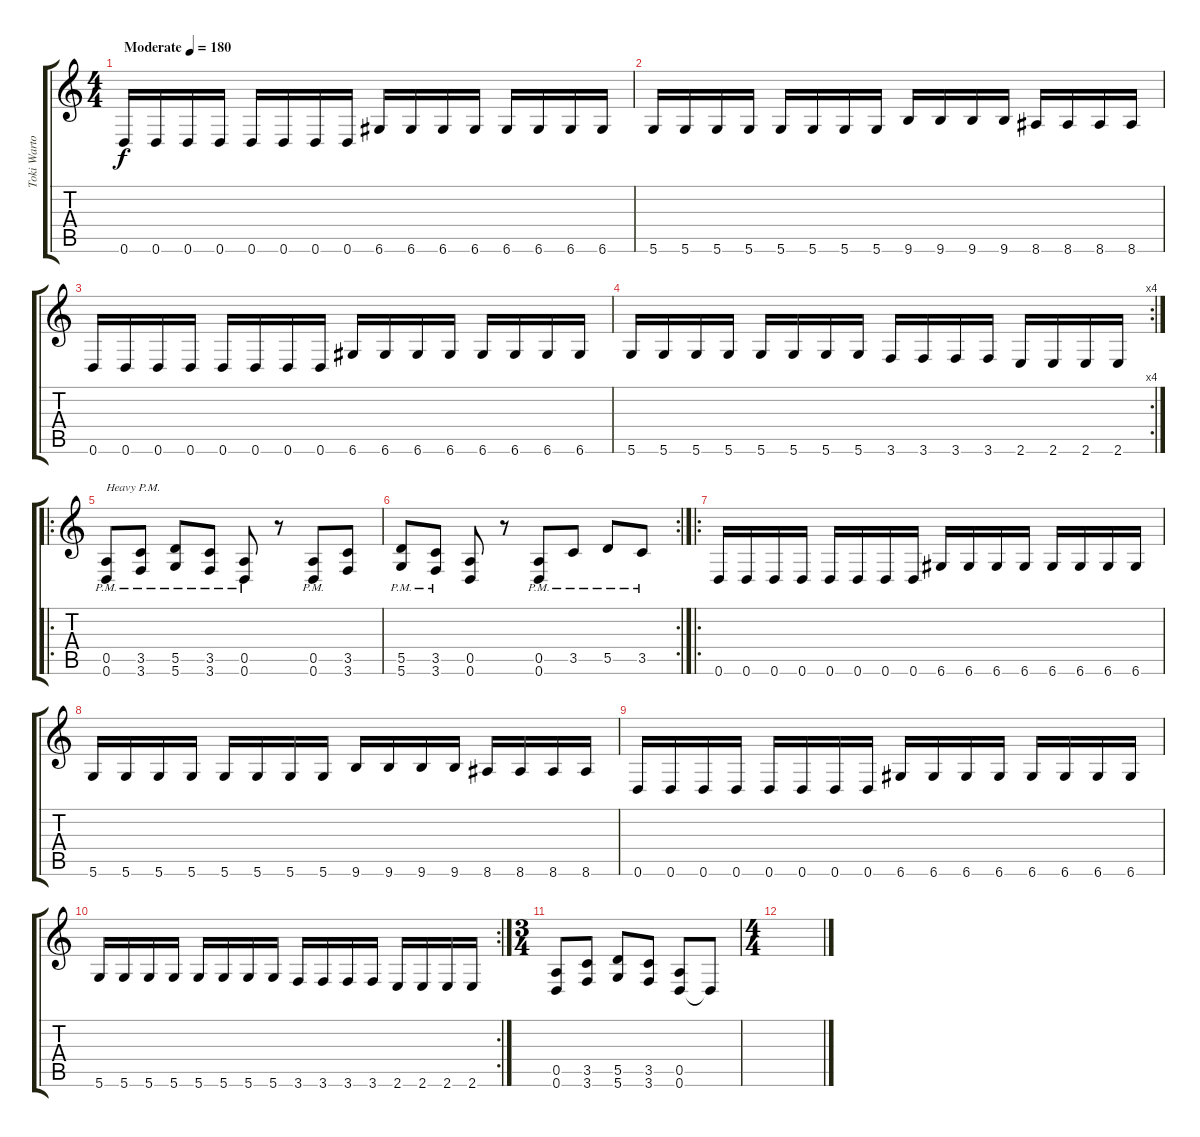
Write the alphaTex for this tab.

\track ("Toki Wartooth" "Toki Warto") {instrument distortionguitar}
\staff {score tabs}
\tuning (E4 B3 G3 D3 A2 D2) {hide}
\ts (4 4)
\tempo (180 "Moderate")
\clef g2
\ks c
0.6.16{dy f instrument distortionguitar} 0.6.16 0.6.16 0.6.16 0.6.16 0.6.16 0.6.16 0.6.16 6.6.16 6.6.16 6.6.16 6.6.16 6.6.16 6.6.16 6.6.16 6.6.16 |
5.6.16 5.6.16 5.6.16 5.6.16 5.6.16 5.6.16 5.6.16 5.6.16 9.6.16 9.6.16 9.6.16 9.6.16 8.6.16 8.6.16 8.6.16 8.6.16 |
0.6.16 0.6.16 0.6.16 0.6.16 0.6.16 0.6.16 0.6.16 0.6.16 6.6.16 6.6.16 6.6.16 6.6.16 6.6.16 6.6.16 6.6.16 6.6.16 |
\rc 4
5.6.16 5.6.16 5.6.16 5.6.16 5.6.16 5.6.16 5.6.16 5.6.16 3.6.16 3.6.16 3.6.16 3.6.16 2.6.16 2.6.16 2.6.16 2.6.16 |
\ro
(0.5{pm} 0.6).8{txt "Heavy P.M."} (3.5{pm} 3.6).8 (5.5{pm} 5.6).8 (3.5{pm} 3.6).8 (0.5{pm} 0.6).8 r.8 (0.5{pm} 0.6).8 (3.5 3.6).8 |
\rc 2
(5.5{pm} 5.6).8 (3.5{pm} 3.6).8 (0.5 0.6).8 r.8 (0.5{pm} 0.6).8 3.5{pm}.8 5.5{pm}.8 3.5{pm}.8 |
\ro
0.6.16 0.6.16 0.6.16 0.6.16 0.6.16 0.6.16 0.6.16 0.6.16 6.6.16 6.6.16 6.6.16 6.6.16 6.6.16 6.6.16 6.6.16 6.6.16 |
5.6.16 5.6.16 5.6.16 5.6.16 5.6.16 5.6.16 5.6.16 5.6.16 9.6.16 9.6.16 9.6.16 9.6.16 8.6.16 8.6.16 8.6.16 8.6.16 |
0.6.16 0.6.16 0.6.16 0.6.16 0.6.16 0.6.16 0.6.16 0.6.16 6.6.16 6.6.16 6.6.16 6.6.16 6.6.16 6.6.16 6.6.16 6.6.16 |
\rc 2
5.6.16 5.6.16 5.6.16 5.6.16 5.6.16 5.6.16 5.6.16 5.6.16 3.6.16 3.6.16 3.6.16 3.6.16 2.6.16 2.6.16 2.6.16 2.6.16 |
\ts (3 4)
(0.5 0.6).8 (3.5 3.6).8 (5.5 5.6).8 (3.5 3.6).8 (0.5 0.6).8 0.6{t}.8 |
\ts (4 4)
